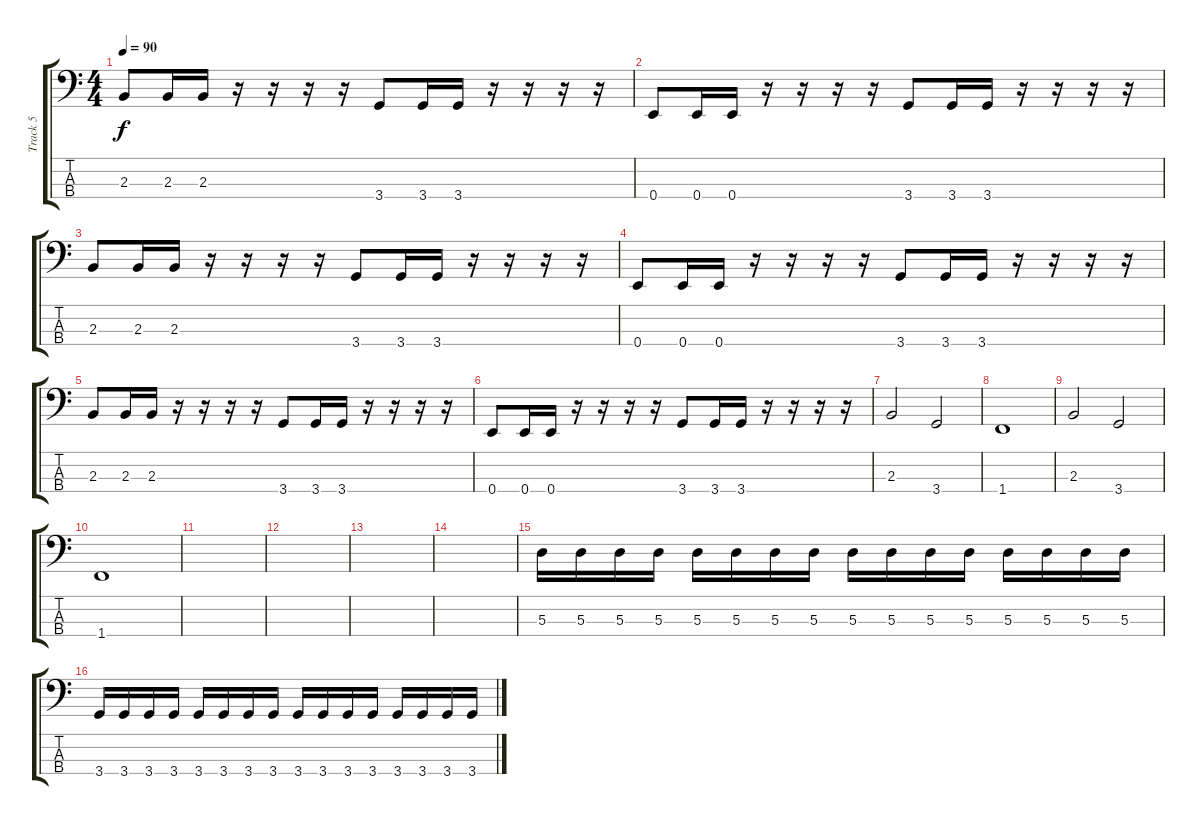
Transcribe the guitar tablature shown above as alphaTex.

\track ("Track 5" "Track 5") {instrument electricbassfinger}
\staff {score tabs}
\tuning (G2 D2 A1 E1) {hide}
\ts (4 4)
\tempo 90
\clef f4
\ks c
2.3.8{dy f} 2.3.16 2.3.16 r.16 r.16 r.16 r.16 3.4.8 3.4.16 3.4.16 r.16 r.16 r.16 r.16 |
0.4.8 0.4.16 0.4.16 r.16 r.16 r.16 r.16 3.4.8 3.4.16 3.4.16 r.16 r.16 r.16 r.16 |
2.3.8 2.3.16 2.3.16 r.16 r.16 r.16 r.16 3.4.8 3.4.16 3.4.16 r.16 r.16 r.16 r.16 |
0.4.8 0.4.16 0.4.16 r.16 r.16 r.16 r.16 3.4.8 3.4.16 3.4.16 r.16 r.16 r.16 r.16 |
2.3.8 2.3.16 2.3.16 r.16 r.16 r.16 r.16 3.4.8 3.4.16 3.4.16 r.16 r.16 r.16 r.16 |
0.4.8 0.4.16 0.4.16 r.16 r.16 r.16 r.16 3.4.8 3.4.16 3.4.16 r.16 r.16 r.16 r.16 |
2.3.2 3.4.2 |
1.4.1 |
2.3.2 3.4.2 |
1.4.1 |
|
|
|
|
5.3.16 5.3.16 5.3.16 5.3.16 5.3.16 5.3.16 5.3.16 5.3.16 5.3.16 5.3.16 5.3.16 5.3.16 5.3.16 5.3.16 5.3.16 5.3.16 |
3.4.16 3.4.16 3.4.16 3.4.16 3.4.16 3.4.16 3.4.16 3.4.16 3.4.16 3.4.16 3.4.16 3.4.16 3.4.16 3.4.16 3.4.16 3.4.16
